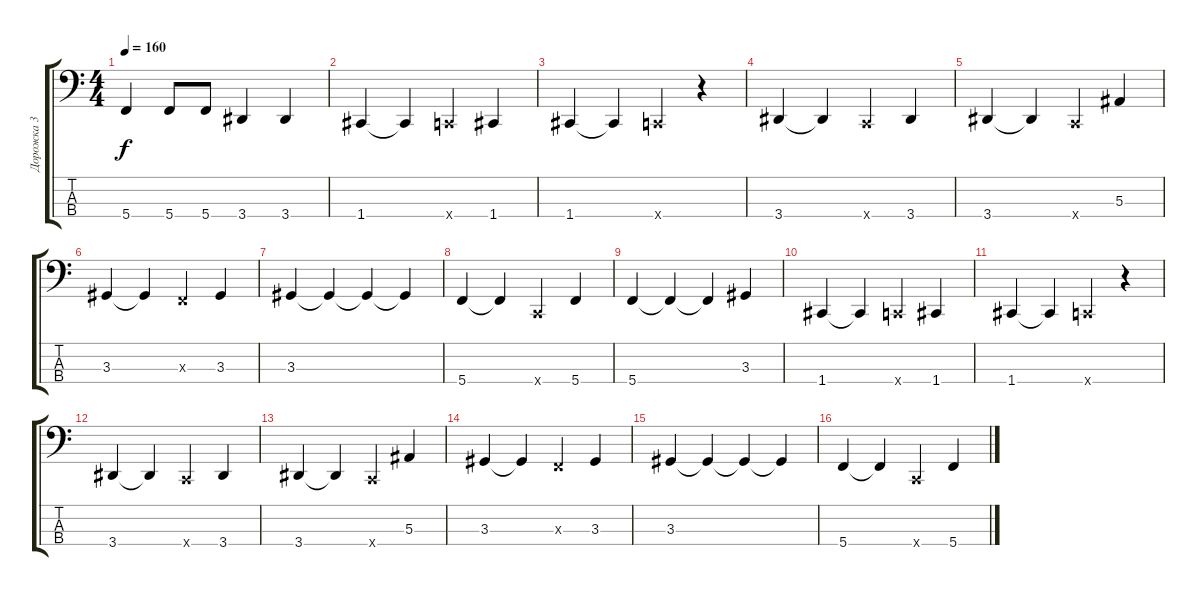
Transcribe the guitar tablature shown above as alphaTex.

\track ("Дорожка 3" "Дорожка 3") {instrument electricbassfinger}
\staff {score tabs}
\tuning (Eb2 Bb1 F1 C1) {hide}
\ts (4 4)
\tempo 160
\clef f4
\ks c
5.4.4{dy f} 5.4.8 5.4.8 3.4.4 3.4.4 |
1.4.4 1.4{t}.4 0.4{x}.4 1.4.4 |
1.4.4 1.4{t}.4 0.4{x}.4 r.4 |
3.4.4 3.4{t}.4 0.4{x}.4 3.4.4 |
3.4.4 3.4{t}.4 0.4{x}.4 5.3.4 |
3.3.4 3.3{t}.4 0.3{x}.4 3.3.4 |
3.3.4 3.3{t}.4 3.3{t}.4 3.3{t}.4 |
5.4.4 5.4{t}.4 0.4{x}.4 5.4.4 |
5.4.4 5.4{t}.4 5.4{t}.4 3.3.4 |
1.4.4 1.4{t}.4 0.4{x}.4 1.4.4 |
1.4.4 1.4{t}.4 0.4{x}.4 r.4 |
3.4.4 3.4{t}.4 0.4{x}.4 3.4.4 |
3.4.4 3.4{t}.4 0.4{x}.4 5.3.4 |
3.3.4 3.3{t}.4 0.3{x}.4 3.3.4 |
3.3.4 3.3{t}.4 3.3{t}.4 3.3{t}.4 |
5.4.4 5.4{t}.4 0.4{x}.4 5.4.4
